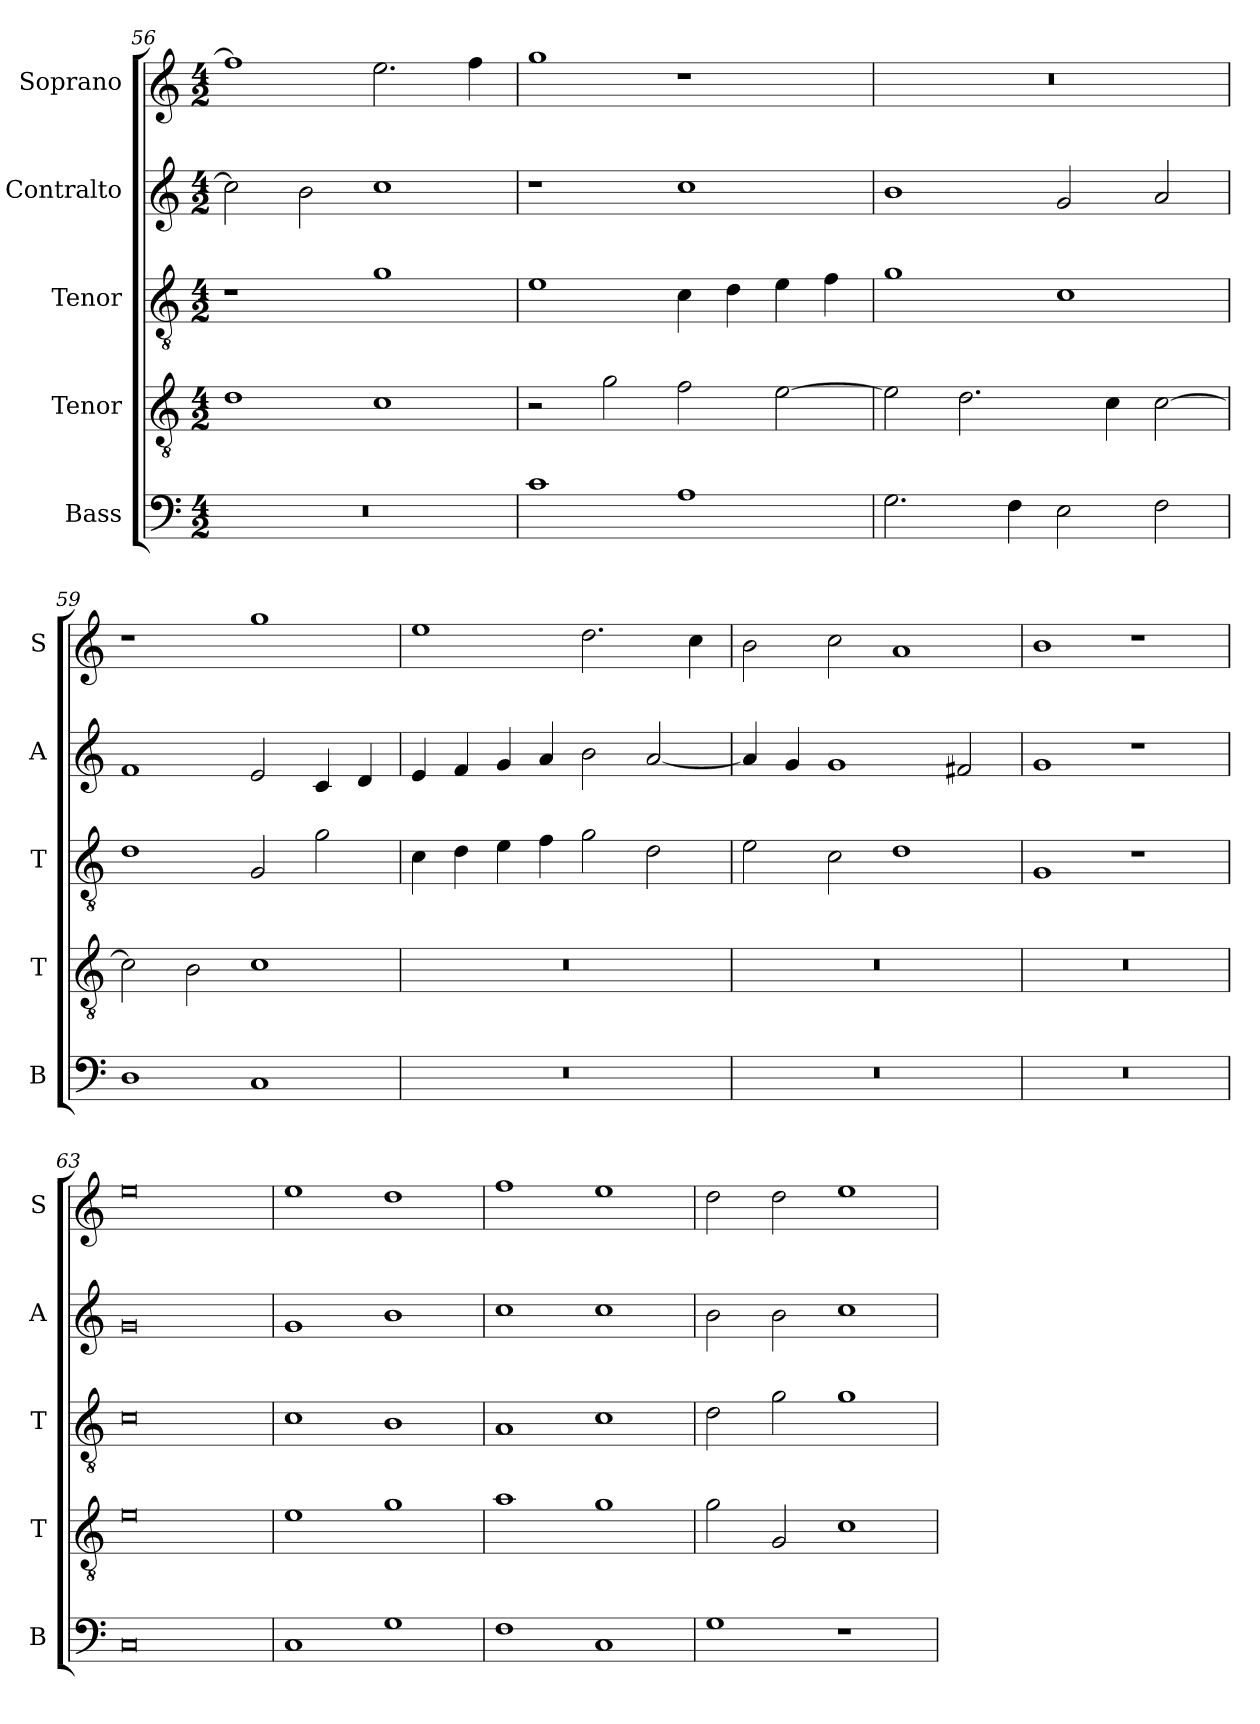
**kern	**kern	**kern	**kern	**kern
*part5	*part4	*part3	*part2	*part1
*staff5	*staff4	*staff3	*staff2	*staff1
*I"Bass	*I"Tenor	*I"Tenor	*I"Contralto	*I"Soprano
*I'B	*I'T	*I'T	*I'A	*I'S
*clefF4	*clefGv2	*clefGv2	*clefG2	*clefG2
*k[]	*k[]	*k[]	*k[]	*k[]
*C:ion	*C:ion	*C:ion	*C:ion	*C:ion
*M4/2	*M4/2	*M4/2	*M4/2	*M4/2
=56	=56	=56	=56	=56
0r	1d	1r	2cc]	1ff]
.	.	.	2b	.
.	1c	1g	1cc	2.ee
.	.	.	.	4ff
=57	=57	=57	=57	=57
1c	2r	1e	1r	1gg
.	2g	.	.	.
1A	2f	4c	1cc	1r
.	.	4d	.	.
.	[2e	4e	.	.
.	.	4f	.	.
=58	=58	=58	=58	=58
2.G	2e]	1g	1b	0r
.	2.d	.	.	.
4F	.	.	.	.
2E	.	1c	2g	.
.	4c	.	.	.
2F	[2c	.	2a	.
=59	=59	=59	=59	=59
1D	2c]	1d	1f	1r
.	2B	.	.	.
1C	1c	2G	2e	1gg
.	.	2g	4c	.
.	.	.	4d	.
=60	=60	=60	=60	=60
0r	0r	4c	4e	1ee
.	.	4d	4f	.
.	.	4e	4g	.
.	.	4f	4a	.
.	.	2g	2b	2.dd
.	.	2d	[2a	.
.	.	.	.	4cc
=61	=61	=61	=61	=61
0r	0r	2e	4a]	2b
.	.	.	4g	.
.	.	2c	1g	2cc
.	.	1d	.	1a
.	.	.	2f#X	.
=62	=62	=62	=62	=62
0r	0r	1G	1g	1b
.	.	1r	1r	1r
=63	=63	=63	=63	=63
0C	0e	0c	0g	0ee
=64	=64	=64	=64	=64
1C	1e	1c	1g	1ee
1G	1g	1B	1b	1dd
=65	=65	=65	=65	=65
1F	1a	1A	1cc	1ff
1C	1g	1c	1cc	1ee
=66	=66	=66	=66	=66
1G	2g	2d	2b	2dd
.	2G	2g	2b	2dd
1r	1c	1g	1cc	1ee
=	=	=	=	=
*-	*-	*-	*-	*-
